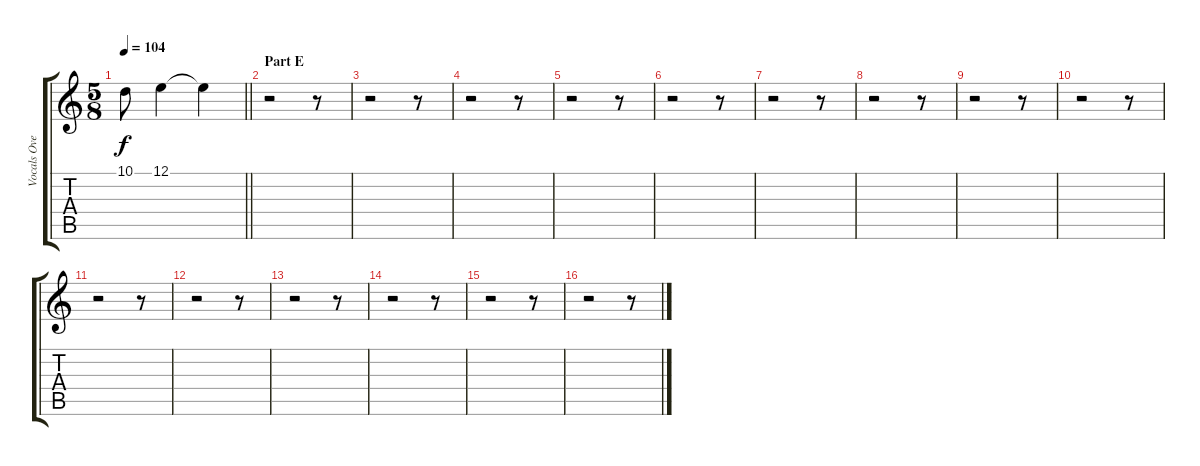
\track ("Vocals Overdub" "Vocals Ove") {instrument trumpet}
\staff {score tabs}
\tuning (E4 B3 G3 D3 A2 E2) {hide}
\ts (5 8)
\tempo 104
\clef g2
\barLineRight lightlight
\ks c
10.1.8{dy f} 12.1.4 12.1{t}.4 |
\section ("" "Part E")
r.2 r.8 |
r.2 r.8 |
r.2 r.8 |
r.2 r.8 |
r.2 r.8 |
r.2 r.8 |
r.2 r.8 |
r.2 r.8 |
r.2 r.8 |
r.2 r.8 |
r.2 r.8 |
r.2 r.8 |
r.2 r.8 |
r.2 r.8 |
r.2 r.8
